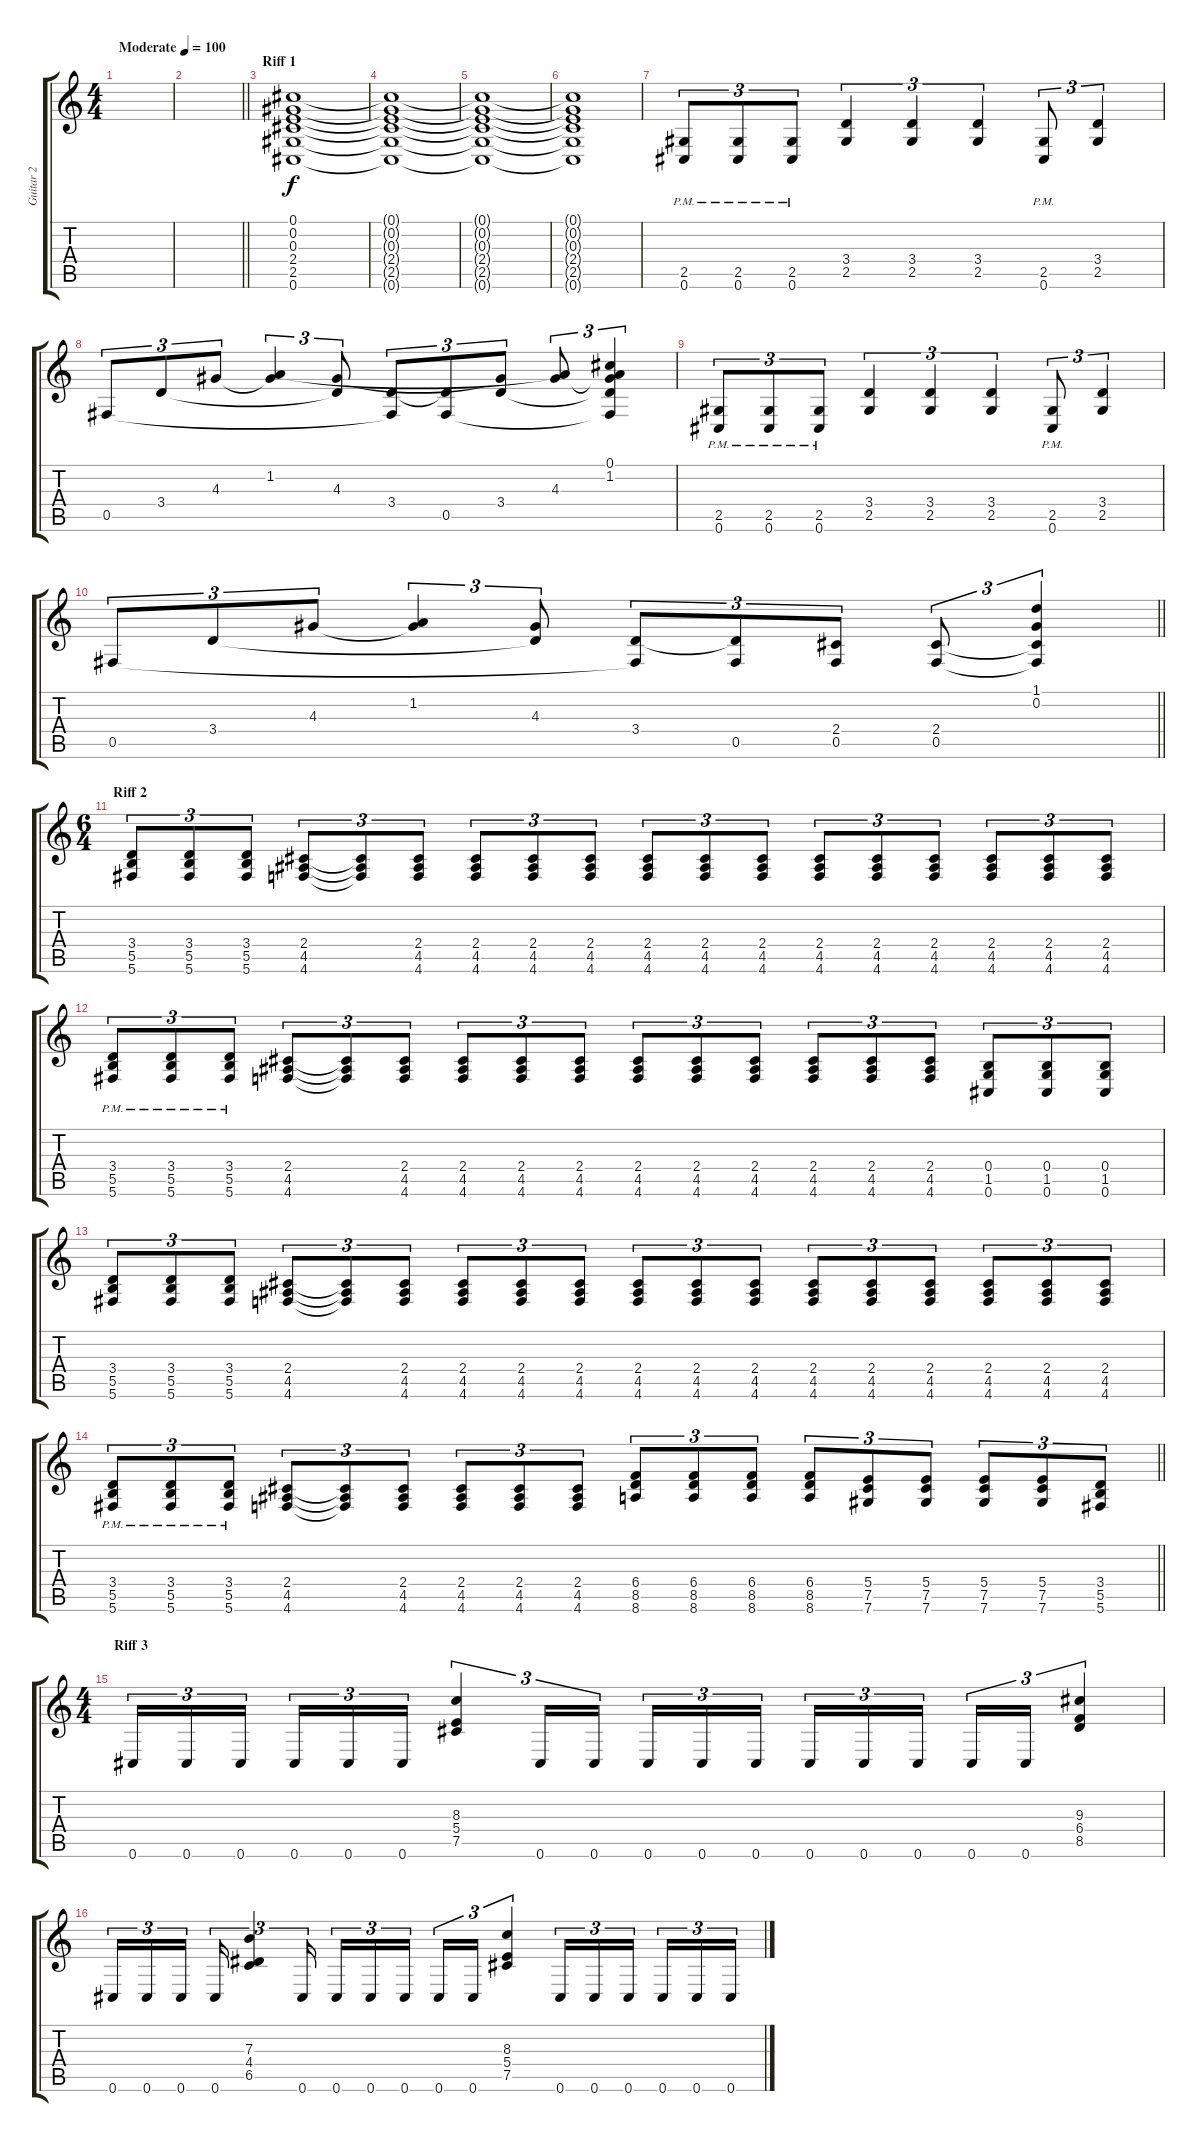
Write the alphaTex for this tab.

\track ("Guitar 2" "Guitar 2") {instrument overdrivenguitar}
\staff {score tabs}
\tuning (Db4 Ab3 E3 B2 Gb2 Db2) {hide}
\ts (4 4)
\tempo (100 "Moderate")
\clef g2
\ks c
|
\barLineRight lightlight
|
\section ("" "Riff 1")
(0.1 0.2 0.3 2.4 2.5 0.6).1{volume 13} |
(0.1{t} 0.2{t} 0.3{t} 2.4{t} 2.5{t} 0.6{t}).1 |
(0.1{t} 0.2{t} 0.3{t} 2.4{t} 2.5{t} 0.6{t}).1 |
(0.1{t} 0.2{t} 0.3{t} 2.4{t} 2.5{t} 0.6{t}).1 |
(2.5{pm} 0.6{pm}).8{tu (3 2)} (2.5{pm} 0.6{pm}).8{tu (3 2)} (2.5{pm} 0.6{pm}).8{tu (3 2)} (3.4 2.5).4{tu (3 2)} (3.4 2.5).4{tu (3 2)} (3.4 2.5).4{tu (3 2)} (2.5{pm} 0.6{pm}).8{tu (3 2)} (3.4 2.5).4{tu (3 2)} |
0.5.8{tu (3 2)} 3.4.8{tu (3 2)} 4.3.8{tu (3 2)} (1.2 4.3{t}).4{tu (3 2)} (4.3 3.4{t}).8{tu (3 2)} (3.4 0.5{t}).8{tu (3 2)} (3.4{t} 0.5).8{tu (3 2)} (4.3{t} 3.4).8{tu (3 2)} (1.2{t} 4.3).8{tu (3 2)} (0.1 1.2 4.3{t} 3.4{t} 0.5{t}).4{tu (3 2)} |
(2.5{pm} 0.6{pm}).8{tu (3 2)} (2.5{pm} 0.6{pm}).8{tu (3 2)} (2.5{pm} 0.6{pm}).8{tu (3 2)} (3.4 2.5).4{tu (3 2)} (3.4 2.5).4{tu (3 2)} (3.4 2.5).4{tu (3 2)} (2.5{pm} 0.6{pm}).8{tu (3 2)} (3.4 2.5).4{tu (3 2)} |
\barLineRight lightlight
0.5.8{tu (3 2)} 3.4.8{tu (3 2)} 4.3.8{tu (3 2)} (1.2 4.3{t}).4{tu (3 2)} (4.3 3.4{t}).8{tu (3 2)} (3.4 0.5{t}).8{tu (3 2)} (3.4{t} 0.5).8{tu (3 2)} (2.4 0.5).8{tu (3 2)} (2.4 0.5).8{tu (3 2)} (1.1 0.2 2.4{t} 0.5{t}).4{tu (3 2)} |
\ts (6 4)
\section ("" "Riff 2")
(3.4 5.5 5.6).8{tu (3 2)} (3.4 5.5 5.6).8{tu (3 2)} (3.4 5.5 5.6).8{tu (3 2)} (2.4 4.5 4.6).8{tu (3 2)} (2.4{t} 4.5{t} 4.6{t}).8{tu (3 2)} (2.4 4.5 4.6).8{tu (3 2)} (2.4 4.5 4.6).8{tu (3 2)} (2.4 4.5 4.6).8{tu (3 2)} (2.4 4.5 4.6).8{tu (3 2)} (2.4 4.5 4.6).8{tu (3 2)} (2.4 4.5 4.6).8{tu (3 2)} (2.4 4.5 4.6).8{tu (3 2)} (2.4 4.5 4.6).8{tu (3 2)} (2.4 4.5 4.6).8{tu (3 2)} (2.4 4.5 4.6).8{tu (3 2)} (2.4 4.5 4.6).8{tu (3 2)} (2.4 4.5 4.6).8{tu (3 2)} (2.4 4.5 4.6).8{tu (3 2)} |
(3.4{pm} 5.5{pm} 5.6{pm}).8{tu (3 2)} (3.4{pm} 5.5{pm} 5.6{pm}).8{tu (3 2)} (3.4{pm} 5.5{pm} 5.6{pm}).8{tu (3 2)} (2.4 4.5 4.6).8{tu (3 2)} (2.4{t} 4.5{t} 4.6{t}).8{tu (3 2)} (2.4 4.5 4.6).8{tu (3 2)} (2.4 4.5 4.6).8{tu (3 2)} (2.4 4.5 4.6).8{tu (3 2)} (2.4 4.5 4.6).8{tu (3 2)} (2.4 4.5 4.6).8{tu (3 2)} (2.4 4.5 4.6).8{tu (3 2)} (2.4 4.5 4.6).8{tu (3 2)} (2.4 4.5 4.6).8{tu (3 2)} (2.4 4.5 4.6).8{tu (3 2)} (2.4 4.5 4.6).8{tu (3 2)} (0.4 1.5 0.6).8{tu (3 2)} (0.4 1.5 0.6).8{tu (3 2)} (0.4 1.5 0.6).8{tu (3 2)} |
(3.4 5.5 5.6).8{tu (3 2)} (3.4 5.5 5.6).8{tu (3 2)} (3.4 5.5 5.6).8{tu (3 2)} (2.4 4.5 4.6).8{tu (3 2)} (2.4{t} 4.5{t} 4.6{t}).8{tu (3 2)} (2.4 4.5 4.6).8{tu (3 2)} (2.4 4.5 4.6).8{tu (3 2)} (2.4 4.5 4.6).8{tu (3 2)} (2.4 4.5 4.6).8{tu (3 2)} (2.4 4.5 4.6).8{tu (3 2)} (2.4 4.5 4.6).8{tu (3 2)} (2.4 4.5 4.6).8{tu (3 2)} (2.4 4.5 4.6).8{tu (3 2)} (2.4 4.5 4.6).8{tu (3 2)} (2.4 4.5 4.6).8{tu (3 2)} (2.4 4.5 4.6).8{tu (3 2)} (2.4 4.5 4.6).8{tu (3 2)} (2.4 4.5 4.6).8{tu (3 2)} |
\barLineRight lightlight
(3.4{pm} 5.5{pm} 5.6{pm}).8{tu (3 2)} (3.4{pm} 5.5{pm} 5.6{pm}).8{tu (3 2)} (3.4{pm} 5.5{pm} 5.6{pm}).8{tu (3 2)} (2.4 4.5 4.6).8{tu (3 2)} (2.4{t} 4.5{t} 4.6{t}).8{tu (3 2)} (2.4 4.5 4.6).8{tu (3 2)} (2.4 4.5 4.6).8{tu (3 2)} (2.4 4.5 4.6).8{tu (3 2)} (2.4 4.5 4.6).8{tu (3 2)} (6.4 8.5 8.6).8{tu (3 2)} (6.4 8.5 8.6).8{tu (3 2)} (6.4 8.5 8.6).8{tu (3 2)} (6.4 8.5 8.6).8{tu (3 2)} (5.4 7.5 7.6).8{tu (3 2)} (5.4 7.5 7.6).8{tu (3 2)} (5.4 7.5 7.6).8{tu (3 2)} (5.4 7.5 7.6).8{tu (3 2)} (3.4 5.5 5.6).8{tu (3 2)} |
\ts (4 4)
\section ("" "Riff 3")
0.6.16{tu (3 2)} 0.6.16{tu (3 2)} 0.6.16{tu (3 2) beam splitsecondary} 0.6.16{tu (3 2)} 0.6.16{tu (3 2)} 0.6.16{tu (3 2)} (8.3 5.4 7.5).4{tu (3 2)} 0.6.16{tu (3 2)} 0.6.16{tu (3 2)} 0.6.16{tu (3 2)} 0.6.16{tu (3 2)} 0.6.16{tu (3 2) beam splitsecondary} 0.6.16{tu (3 2)} 0.6.16{tu (3 2)} 0.6.16{tu (3 2)} 0.6.16{tu (3 2)} 0.6.16{tu (3 2)} (9.3 6.4 8.5).4{tu (3 2)} |
0.6.16{tu (3 2)} 0.6.16{tu (3 2)} 0.6.16{tu (3 2) beam splitsecondary} 0.6.16{tu (3 2)} (7.3 4.4 6.5).4{tu (3 2)} 0.6.16{tu (3 2) beam splitsecondary} 0.6.16{tu (3 2)} 0.6.16{tu (3 2)} 0.6.16{tu (3 2)} 0.6.16{tu (3 2)} 0.6.16{tu (3 2)} (8.3 5.4 7.5).4{tu (3 2)} 0.6.16{tu (3 2)} 0.6.16{tu (3 2)} 0.6.16{tu (3 2) beam splitsecondary} 0.6.16{tu (3 2)} 0.6.16{tu (3 2)} 0.6.16{tu (3 2)}
